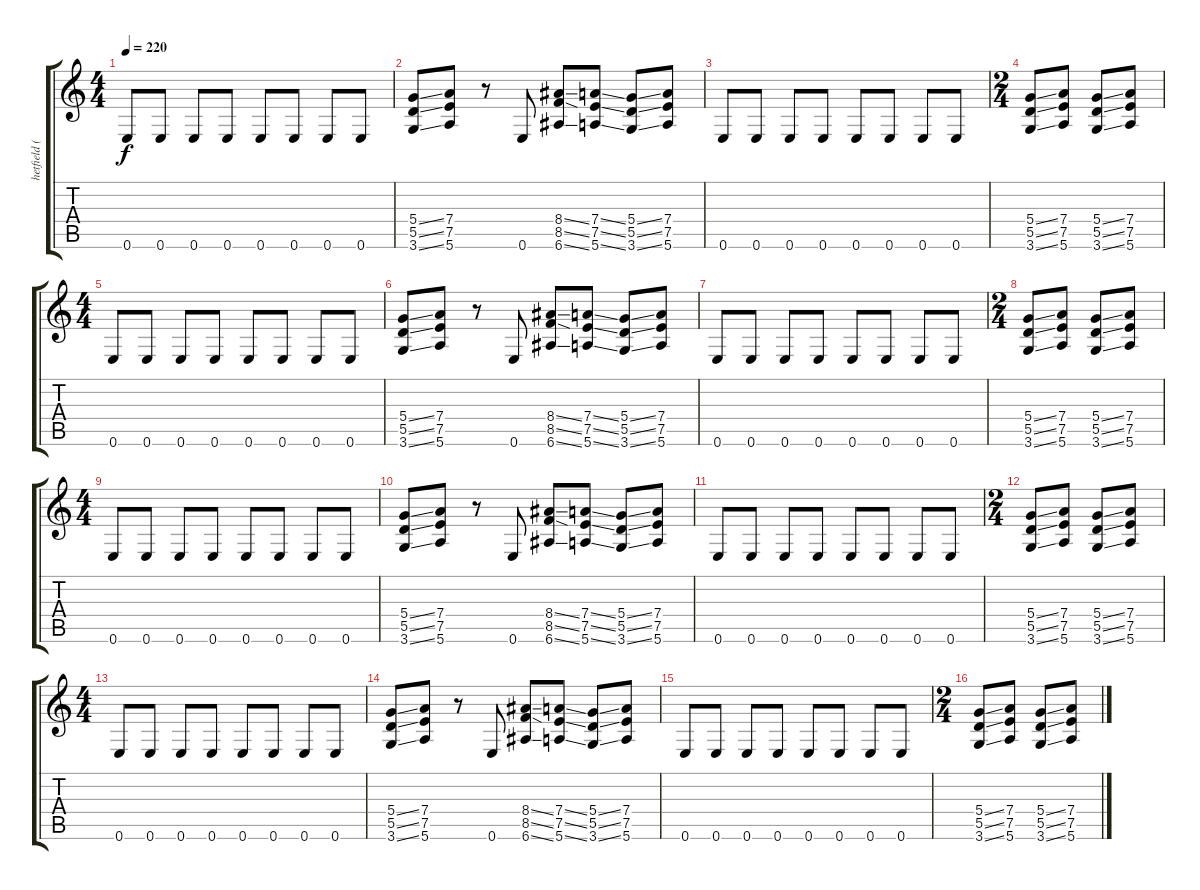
\track ("hetfield (dist.)" "hetfield (") {instrument distortionguitar}
\staff {score tabs}
\tuning (E4 B3 G3 D3 A2 E2) {hide}
\ts (4 4)
\tempo 220
\clef g2
\ks c
0.6.8{dy f} 0.6.8 0.6.8 0.6.8 0.6.8 0.6.8 0.6.8 0.6.8 |
(5.4{ss} 5.5{ss} 3.6{ss}).8 (7.4 7.5 5.6).8 r.8 0.6.8 (8.4{ss} 8.5{ss} 6.6{ss}).8 (7.4{ss} 7.5{ss} 5.6{ss}).8 (5.4{ss} 5.5{ss} 3.6{ss}).8 (7.4 7.5 5.6).8 |
0.6.8 0.6.8 0.6.8 0.6.8 0.6.8 0.6.8 0.6.8 0.6.8 |
\ts (2 4)
(5.4{ss} 5.5{ss} 3.6{ss}).8 (7.4 7.5 5.6).8 (5.4{ss} 5.5{ss} 3.6{ss}).8 (7.4 7.5 5.6).8 |
\ts (4 4)
0.6.8 0.6.8 0.6.8 0.6.8 0.6.8 0.6.8 0.6.8 0.6.8 |
(5.4{ss} 5.5{ss} 3.6{ss}).8 (7.4 7.5 5.6).8 r.8 0.6.8 (8.4{ss} 8.5{ss} 6.6{ss}).8 (7.4{ss} 7.5{ss} 5.6{ss}).8 (5.4{ss} 5.5{ss} 3.6{ss}).8 (7.4 7.5 5.6).8 |
0.6.8 0.6.8 0.6.8 0.6.8 0.6.8 0.6.8 0.6.8 0.6.8 |
\ts (2 4)
(5.4{ss} 5.5{ss} 3.6{ss}).8 (7.4 7.5 5.6).8 (5.4{ss} 5.5{ss} 3.6{ss}).8 (7.4 7.5 5.6).8 |
\ts (4 4)
0.6.8 0.6.8 0.6.8 0.6.8 0.6.8 0.6.8 0.6.8 0.6.8 |
(5.4{ss} 5.5{ss} 3.6{ss}).8 (7.4 7.5 5.6).8 r.8 0.6.8 (8.4{ss} 8.5{ss} 6.6{ss}).8 (7.4{ss} 7.5{ss} 5.6{ss}).8 (5.4{ss} 5.5{ss} 3.6{ss}).8 (7.4 7.5 5.6).8 |
0.6.8 0.6.8 0.6.8 0.6.8 0.6.8 0.6.8 0.6.8 0.6.8 |
\ts (2 4)
(5.4{ss} 5.5{ss} 3.6{ss}).8 (7.4 7.5 5.6).8 (5.4{ss} 5.5{ss} 3.6{ss}).8 (7.4 7.5 5.6).8 |
\ts (4 4)
0.6.8 0.6.8 0.6.8 0.6.8 0.6.8 0.6.8 0.6.8 0.6.8 |
(5.4{ss} 5.5{ss} 3.6{ss}).8 (7.4 7.5 5.6).8 r.8 0.6.8 (8.4{ss} 8.5{ss} 6.6{ss}).8 (7.4{ss} 7.5{ss} 5.6{ss}).8 (5.4{ss} 5.5{ss} 3.6{ss}).8 (7.4 7.5 5.6).8 |
0.6.8 0.6.8 0.6.8 0.6.8 0.6.8 0.6.8 0.6.8 0.6.8 |
\ts (2 4)
(5.4{ss} 5.5{ss} 3.6{ss}).8 (7.4 7.5 5.6).8 (5.4{ss} 5.5{ss} 3.6{ss}).8 (7.4 7.5 5.6).8
